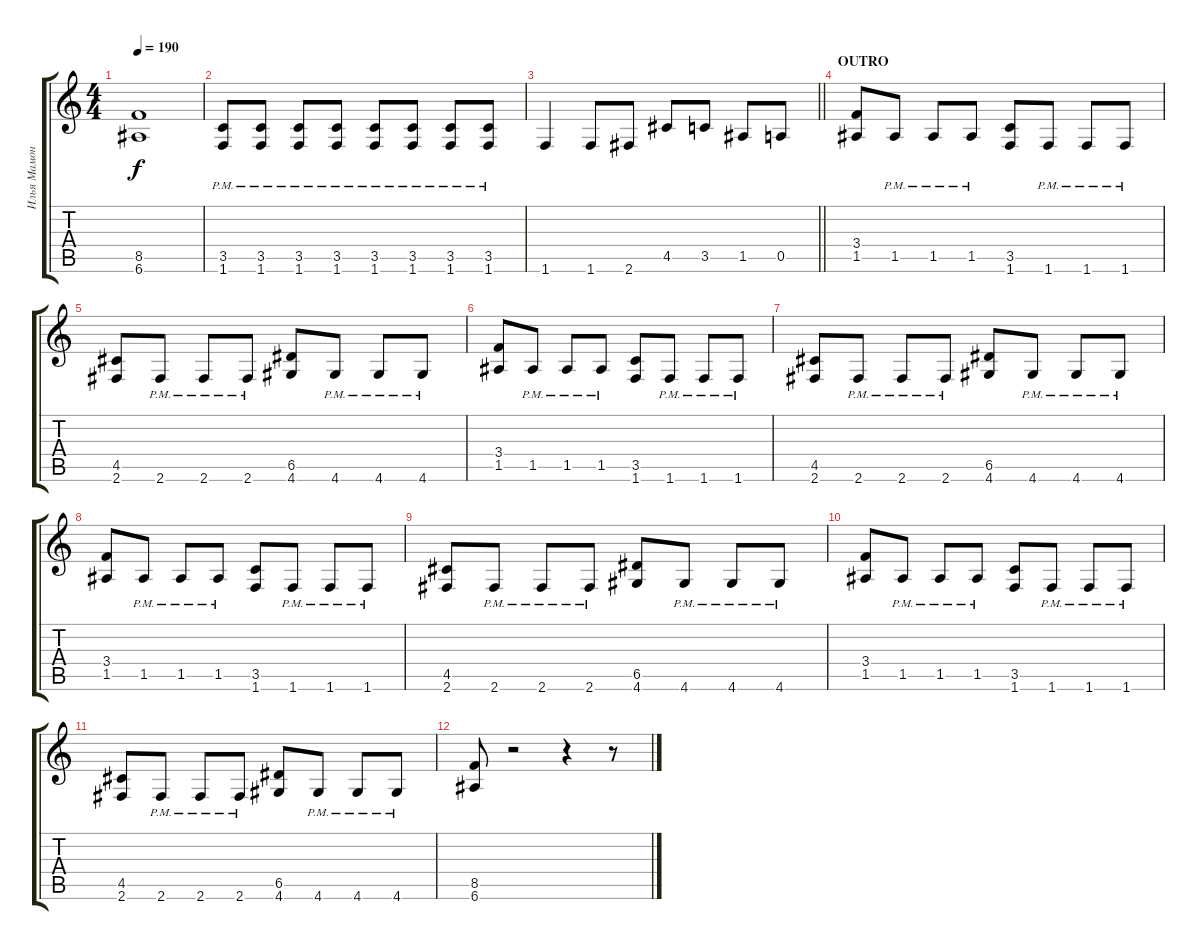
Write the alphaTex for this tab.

\track ("Илья Мамонтов" "Илья Мамон") {instrument distortionguitar}
\staff {score tabs}
\tuning (E4 B3 G3 D3 A2 E2) {hide}
\ts (4 4)
\tempo 190
\clef g2
\ks c
(8.5 6.6).1{dy f} |
(3.5{pm} 1.6{pm}).8 (3.5{pm} 1.6{pm}).8 (3.5{pm} 1.6{pm}).8 (3.5{pm} 1.6{pm}).8 (3.5{pm} 1.6{pm}).8 (3.5{pm} 1.6{pm}).8 (3.5{pm} 1.6{pm}).8 (3.5{pm} 1.6{pm}).8 |
\barLineRight lightlight
1.6.4 1.6.8 2.6.8 4.5.8 3.5.8 1.5.8 0.5.8 |
\section ("" "OUTRO")
(3.4 1.5).8 1.5{pm}.8 1.5{pm}.8 1.5{pm}.8 (3.5 1.6).8 1.6{pm}.8 1.6{pm}.8 1.6{pm}.8 |
(4.5 2.6).8 2.6{pm}.8 2.6{pm}.8 2.6{pm}.8 (6.5 4.6).8 4.6{pm}.8 4.6{pm}.8 4.6{pm}.8 |
(3.4 1.5).8 1.5{pm}.8 1.5{pm}.8 1.5{pm}.8 (3.5 1.6).8 1.6{pm}.8 1.6{pm}.8 1.6{pm}.8 |
(4.5 2.6).8 2.6{pm}.8 2.6{pm}.8 2.6{pm}.8 (6.5 4.6).8 4.6{pm}.8 4.6{pm}.8 4.6{pm}.8 |
(3.4 1.5).8 1.5{pm}.8 1.5{pm}.8 1.5{pm}.8 (3.5 1.6).8 1.6{pm}.8 1.6{pm}.8 1.6{pm}.8 |
(4.5 2.6).8 2.6{pm}.8 2.6{pm}.8 2.6{pm}.8 (6.5 4.6).8 4.6{pm}.8 4.6{pm}.8 4.6{pm}.8 |
(3.4 1.5).8 1.5{pm}.8 1.5{pm}.8 1.5{pm}.8 (3.5 1.6).8 1.6{pm}.8 1.6{pm}.8 1.6{pm}.8 |
(4.5 2.6).8 2.6{pm}.8 2.6{pm}.8 2.6{pm}.8 (6.5 4.6).8 4.6{pm}.8 4.6{pm}.8 4.6{pm}.8 |
(8.5 6.6).8 r.2 r.4 r.8
